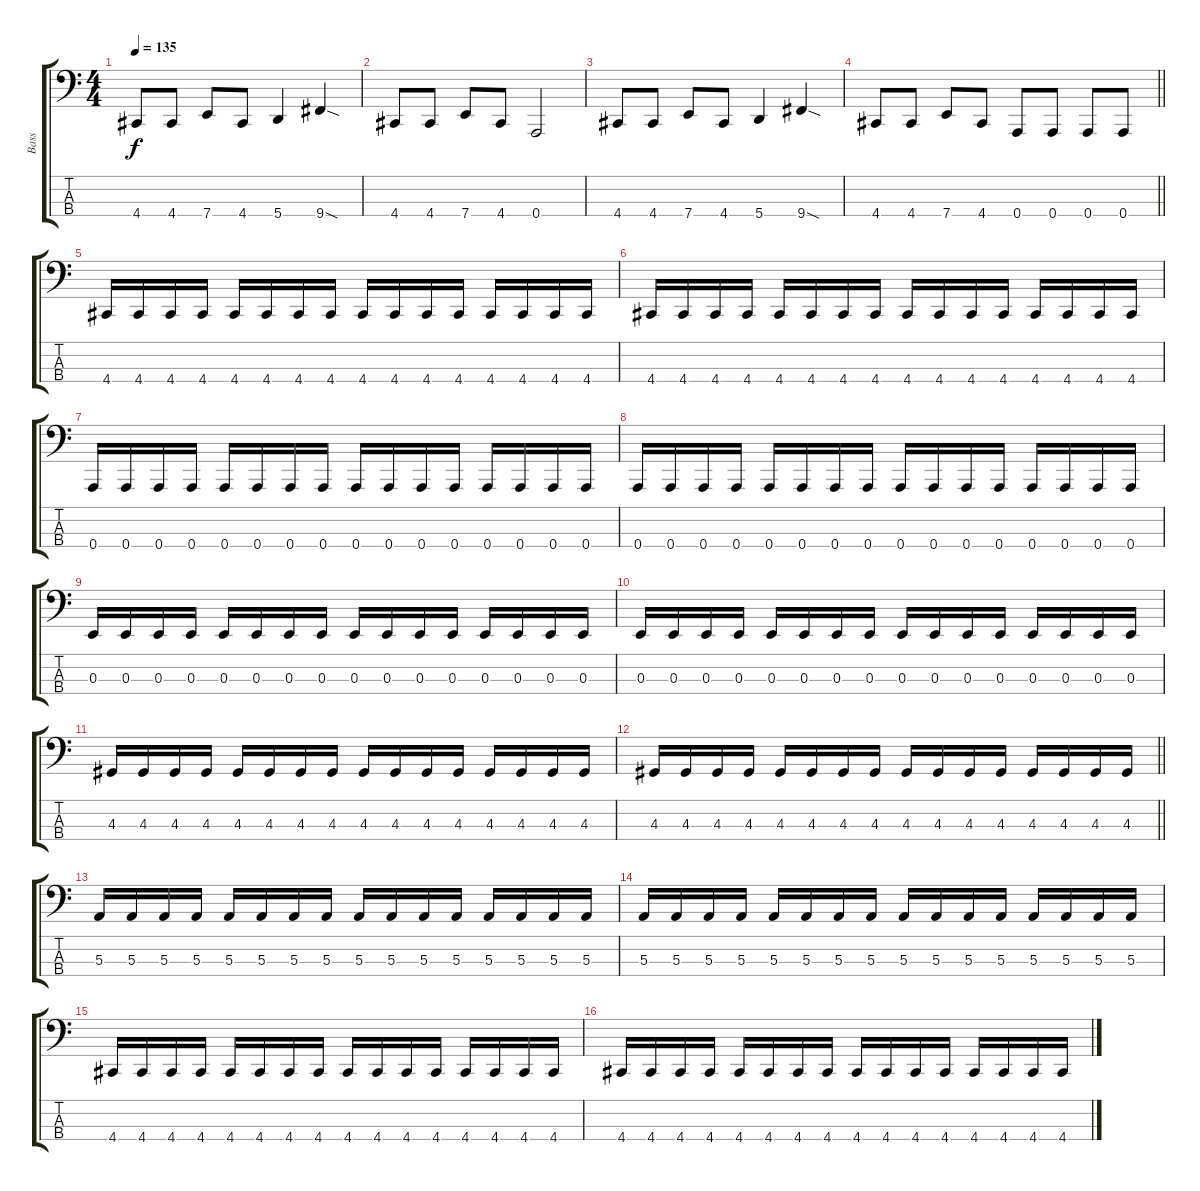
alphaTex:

\track ("Bass" "Bass") {instrument electricbassfinger}
\staff {score tabs}
\tuning (D2 A1 E1 A0) {hide}
\ts (4 4)
\tempo 135
\clef f4
\ks c
4.4.8{dy f} 4.4.8 7.4.8 4.4.8 5.4.4 9.4{sod}.4 |
4.4.8 4.4.8 7.4.8 4.4.8 0.4.2 |
4.4.8 4.4.8 7.4.8 4.4.8 5.4.4 9.4{sod}.4 |
\barLineRight lightlight
4.4.8 4.4.8 7.4.8 4.4.8 0.4.8 0.4.8 0.4.8 0.4.8 |
\section ("" "")
4.4.16 4.4.16 4.4.16 4.4.16 4.4.16 4.4.16 4.4.16 4.4.16 4.4.16 4.4.16 4.4.16 4.4.16 4.4.16 4.4.16 4.4.16 4.4.16 |
4.4.16 4.4.16 4.4.16 4.4.16 4.4.16 4.4.16 4.4.16 4.4.16 4.4.16 4.4.16 4.4.16 4.4.16 4.4.16 4.4.16 4.4.16 4.4.16 |
0.4.16 0.4.16 0.4.16 0.4.16 0.4.16 0.4.16 0.4.16 0.4.16 0.4.16 0.4.16 0.4.16 0.4.16 0.4.16 0.4.16 0.4.16 0.4.16 |
0.4.16 0.4.16 0.4.16 0.4.16 0.4.16 0.4.16 0.4.16 0.4.16 0.4.16 0.4.16 0.4.16 0.4.16 0.4.16 0.4.16 0.4.16 0.4.16 |
0.3.16 0.3.16 0.3.16 0.3.16 0.3.16 0.3.16 0.3.16 0.3.16 0.3.16 0.3.16 0.3.16 0.3.16 0.3.16 0.3.16 0.3.16 0.3.16 |
0.3.16 0.3.16 0.3.16 0.3.16 0.3.16 0.3.16 0.3.16 0.3.16 0.3.16 0.3.16 0.3.16 0.3.16 0.3.16 0.3.16 0.3.16 0.3.16 |
4.3.16 4.3.16 4.3.16 4.3.16 4.3.16 4.3.16 4.3.16 4.3.16 4.3.16 4.3.16 4.3.16 4.3.16 4.3.16 4.3.16 4.3.16 4.3.16 |
\barLineRight lightlight
4.3.16 4.3.16 4.3.16 4.3.16 4.3.16 4.3.16 4.3.16 4.3.16 4.3.16 4.3.16 4.3.16 4.3.16 4.3.16 4.3.16 4.3.16 4.3.16 |
\section ("" "")
5.3.16 5.3.16 5.3.16 5.3.16 5.3.16 5.3.16 5.3.16 5.3.16 5.3.16 5.3.16 5.3.16 5.3.16 5.3.16 5.3.16 5.3.16 5.3.16 |
5.3.16 5.3.16 5.3.16 5.3.16 5.3.16 5.3.16 5.3.16 5.3.16 5.3.16 5.3.16 5.3.16 5.3.16 5.3.16 5.3.16 5.3.16 5.3.16 |
4.4.16 4.4.16 4.4.16 4.4.16 4.4.16 4.4.16 4.4.16 4.4.16 4.4.16 4.4.16 4.4.16 4.4.16 4.4.16 4.4.16 4.4.16 4.4.16 |
4.4.16 4.4.16 4.4.16 4.4.16 4.4.16 4.4.16 4.4.16 4.4.16 4.4.16 4.4.16 4.4.16 4.4.16 4.4.16 4.4.16 4.4.16 4.4.16
